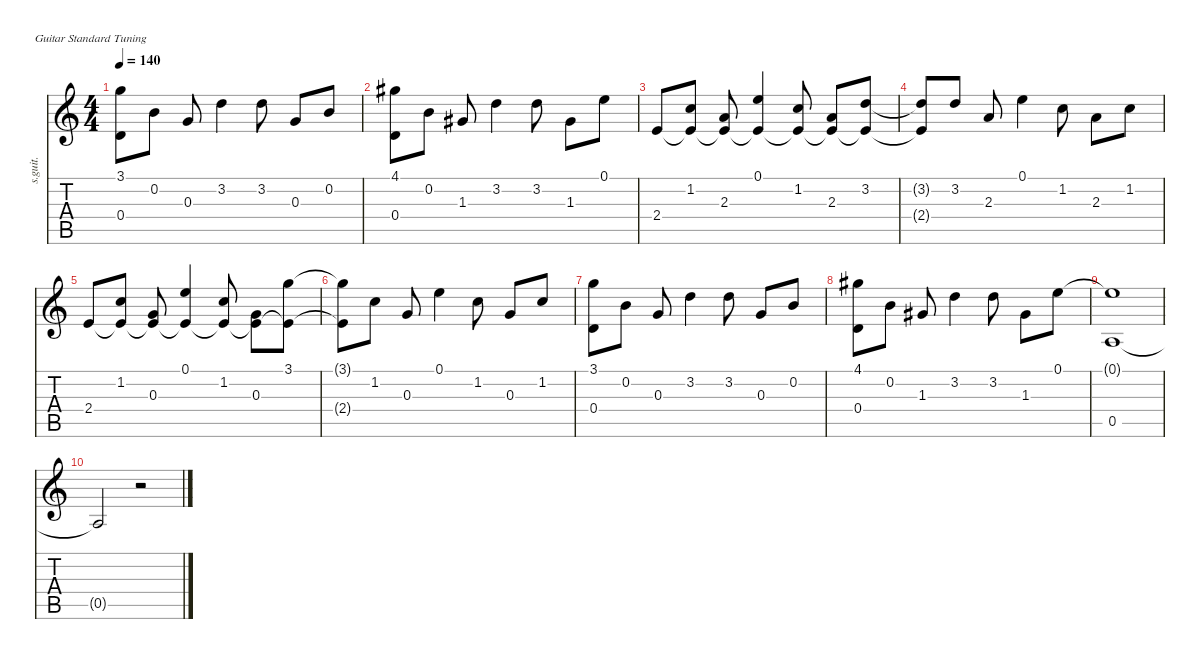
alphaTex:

\defaultSystemsLayout 4
\hideDynamics
\bracketExtendMode nobrackets
\otherSystemsTrackNameOrientation horizontal
\track ("Steel Guitar" "s.guit.") {instrument acousticguitarsteel}
\staff {score tabs}
\tuning (E4 B3 G3 D3 A2 E2)
\ts (4 4)
\tempo 140
\clef g2
\ks c
(0.4 3.1).8{dy mf} 0.2.8 0.3.8 3.2.4 3.2.8{dy mp} 0.3.8 0.2.8 |
(4.1{acc #} 0.4).8{dy mf} 0.2.8 1.3{acc #}.8 3.2.4 3.2.8{dy mp} 1.3{acc #}.8 0.1.8{dy mf} |
2.4.8 (1.2 2.4{t}).8 (2.3 2.4{t}).8 (0.1 2.4{t}).4 (1.2 2.4{t}).8 (2.3 2.4{t}).8 (3.2 2.4{t}).8 |
(3.2{t} 2.4{t}).8 3.2.8{dy mp} 2.3.8 0.1.4 1.2.8 2.3.8 1.2.8 |
2.4.8{dy mf} (1.2 2.4{t}).8{dy mp} (0.3 2.4{t}).8 (0.1 2.4{t}).4{dy mf} (1.2 2.4{t}).8{dy mp} (0.3 2.4{t}).8 (3.1 2.4{t}).8{dy mf} |
(3.1{t} 2.4{t}).8 1.2.8{dy mp} 0.3.8 0.1.4{dy mf} 1.2.8{dy mp} 0.3.8 1.2.8 |
(0.4 3.1).8{dy mf} 0.2.8 0.3.8 3.2.4 3.2.8{dy mp} 0.3.8 0.2.8 |
(4.1{acc #} 0.4).8{dy mf} 0.2.8 1.3{acc #}.8 3.2.4 3.2.8{dy mp} 1.3{acc #}.8 0.1.8{dy mf} |
(0.1{t} 0.5).1 |
0.5{t}.2 r.2
